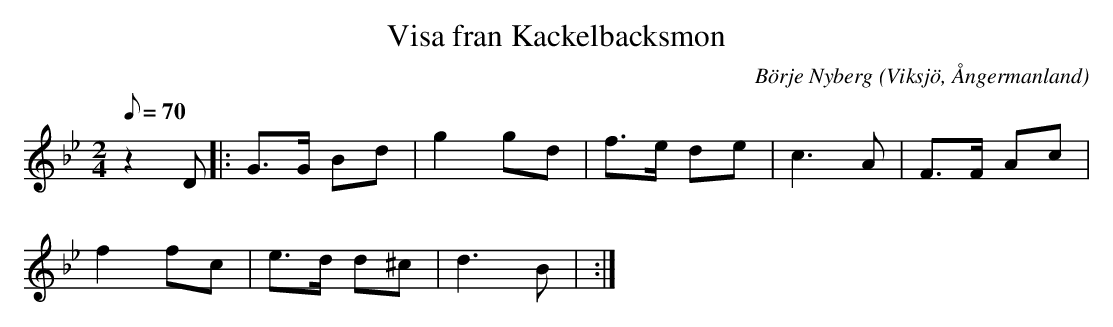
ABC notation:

X:1
T:Visa fran Kackelbacksmon
C:Börje Nyberg
O:Viksjö, Ångermanland
M:2/4
L:1/8
Q:70
K:Gm
z2 D|: G>G Bd | g2 gd | f>e de | c2>A2 | F>F Ac |
f2 fc | e>d d^c | d2>B2 |  :|
